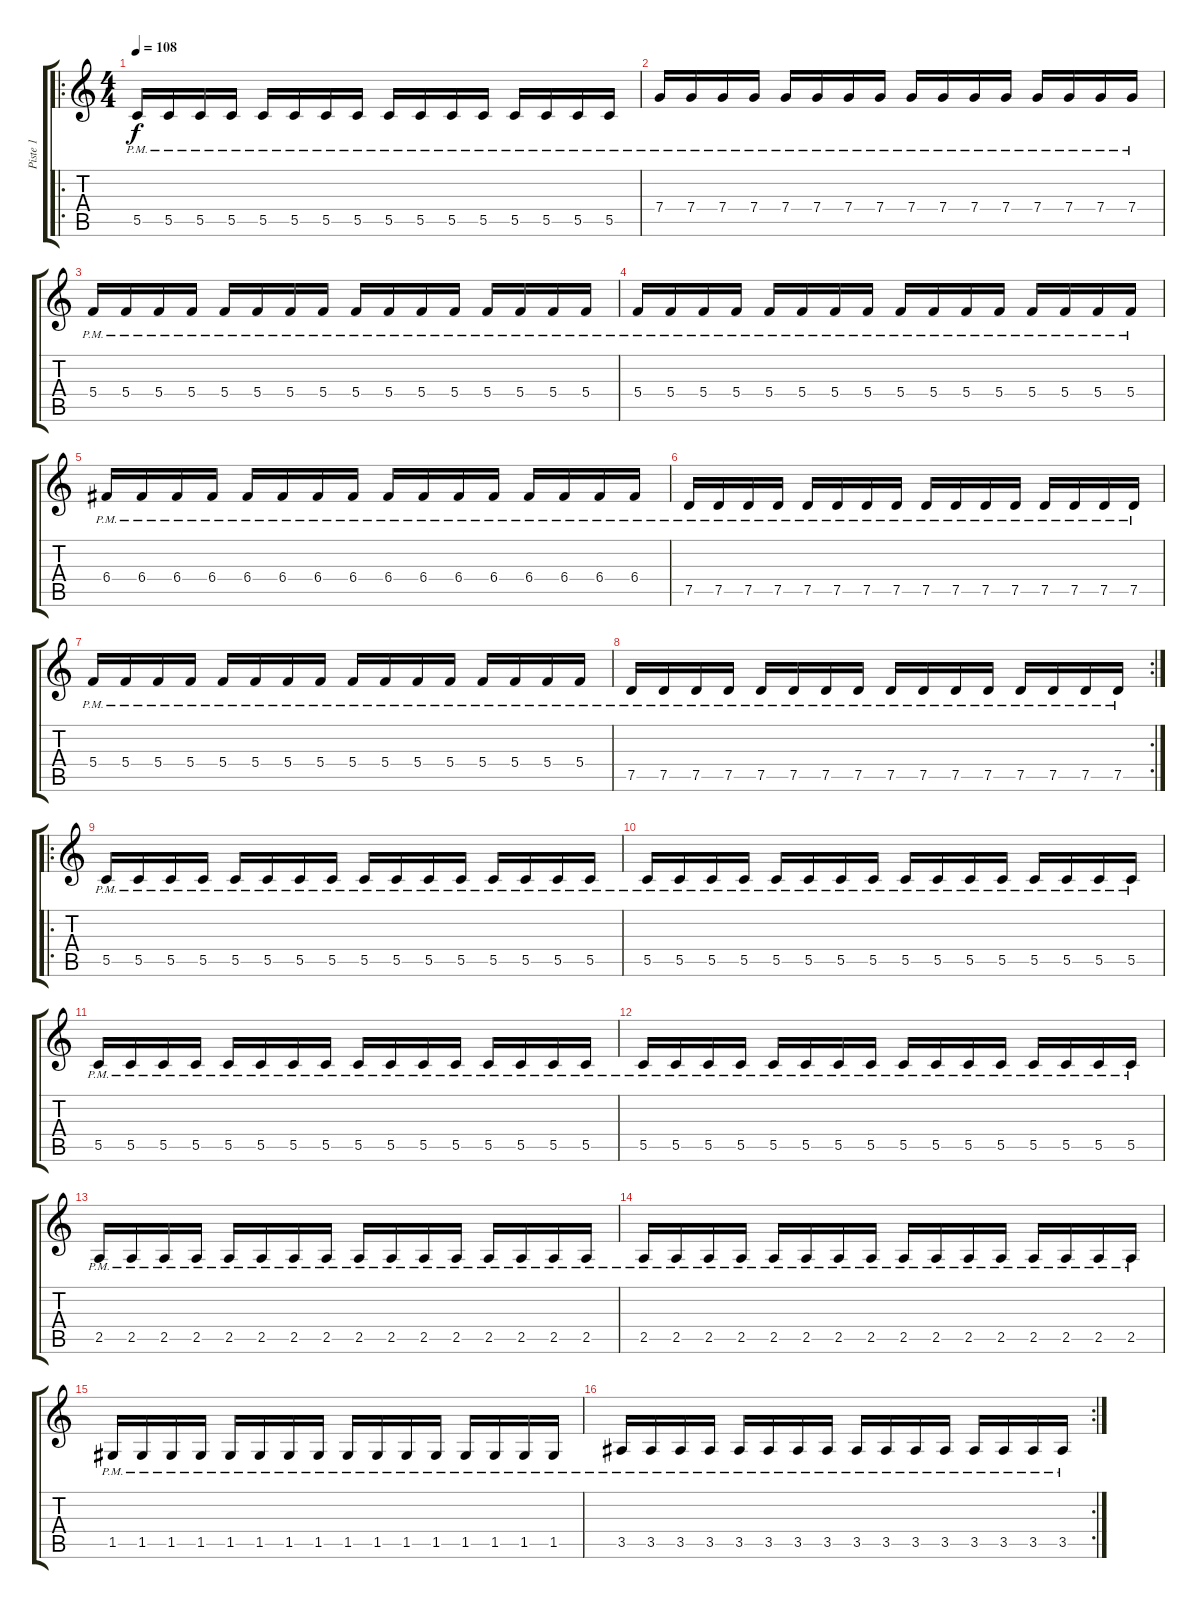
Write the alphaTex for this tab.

\track ("Piste 1" "Piste 1") {instrument electricguitarclean}
\staff {score tabs}
\tuning (D4 A3 F3 C3 G2 C2) {hide}
\ro
\ts (4 4)
\tempo 108
\clef g2
\ks c
5.5{pm}.16{dy f} 5.5{pm}.16 5.5{pm}.16 5.5{pm}.16 5.5{pm}.16 5.5{pm}.16 5.5{pm}.16 5.5{pm}.16 5.5{pm}.16 5.5{pm}.16 5.5{pm}.16 5.5{pm}.16 5.5{pm}.16 5.5{pm}.16 5.5{pm}.16 5.5{pm}.16 |
7.4{pm}.16 7.4{pm}.16 7.4{pm}.16 7.4{pm}.16 7.4{pm}.16 7.4{pm}.16 7.4{pm}.16 7.4{pm}.16 7.4{pm}.16 7.4{pm}.16 7.4{pm}.16 7.4{pm}.16 7.4{pm}.16 7.4{pm}.16 7.4{pm}.16 7.4{pm}.16 |
5.4{pm}.16 5.4{pm}.16 5.4{pm}.16 5.4{pm}.16 5.4{pm}.16 5.4{pm}.16 5.4{pm}.16 5.4{pm}.16 5.4{pm}.16 5.4{pm}.16 5.4{pm}.16 5.4{pm}.16 5.4{pm}.16 5.4{pm}.16 5.4{pm}.16 5.4{pm}.16 |
5.4{pm}.16 5.4{pm}.16 5.4{pm}.16 5.4{pm}.16 5.4{pm}.16 5.4{pm}.16 5.4{pm}.16 5.4{pm}.16 5.4{pm}.16 5.4{pm}.16 5.4{pm}.16 5.4{pm}.16 5.4{pm}.16 5.4{pm}.16 5.4{pm}.16 5.4{pm}.16 |
6.4{pm}.16 6.4{pm}.16 6.4{pm}.16 6.4{pm}.16 6.4{pm}.16 6.4{pm}.16 6.4{pm}.16 6.4{pm}.16 6.4{pm}.16 6.4{pm}.16 6.4{pm}.16 6.4{pm}.16 6.4{pm}.16 6.4{pm}.16 6.4{pm}.16 6.4{pm}.16 |
7.5{pm}.16 7.5{pm}.16 7.5{pm}.16 7.5{pm}.16 7.5{pm}.16 7.5{pm}.16 7.5{pm}.16 7.5{pm}.16 7.5{pm}.16 7.5{pm}.16 7.5{pm}.16 7.5{pm}.16 7.5{pm}.16 7.5{pm}.16 7.5{pm}.16 7.5{pm}.16 |
5.4{pm}.16 5.4{pm}.16 5.4{pm}.16 5.4{pm}.16 5.4{pm}.16 5.4{pm}.16 5.4{pm}.16 5.4{pm}.16 5.4{pm}.16 5.4{pm}.16 5.4{pm}.16 5.4{pm}.16 5.4{pm}.16 5.4{pm}.16 5.4{pm}.16 5.4{pm}.16 |
\rc 2
7.5{pm}.16 7.5{pm}.16 7.5{pm}.16 7.5{pm}.16 7.5{pm}.16 7.5{pm}.16 7.5{pm}.16 7.5{pm}.16 7.5{pm}.16 7.5{pm}.16 7.5{pm}.16 7.5{pm}.16 7.5{pm}.16 7.5{pm}.16 7.5{pm}.16 7.5{pm}.16 |
\ro
5.5{pm}.16 5.5{pm}.16 5.5{pm}.16 5.5{pm}.16 5.5{pm}.16 5.5{pm}.16 5.5{pm}.16 5.5{pm}.16 5.5{pm}.16 5.5{pm}.16 5.5{pm}.16 5.5{pm}.16 5.5{pm}.16 5.5{pm}.16 5.5{pm}.16 5.5{pm}.16 |
5.5{pm}.16 5.5{pm}.16 5.5{pm}.16 5.5{pm}.16 5.5{pm}.16 5.5{pm}.16 5.5{pm}.16 5.5{pm}.16 5.5{pm}.16 5.5{pm}.16 5.5{pm}.16 5.5{pm}.16 5.5{pm}.16 5.5{pm}.16 5.5{pm}.16 5.5{pm}.16 |
5.5{pm}.16 5.5{pm}.16 5.5{pm}.16 5.5{pm}.16 5.5{pm}.16 5.5{pm}.16 5.5{pm}.16 5.5{pm}.16 5.5{pm}.16 5.5{pm}.16 5.5{pm}.16 5.5{pm}.16 5.5{pm}.16 5.5{pm}.16 5.5{pm}.16 5.5{pm}.16 |
5.5{pm}.16 5.5{pm}.16 5.5{pm}.16 5.5{pm}.16 5.5{pm}.16 5.5{pm}.16 5.5{pm}.16 5.5{pm}.16 5.5{pm}.16 5.5{pm}.16 5.5{pm}.16 5.5{pm}.16 5.5{pm}.16 5.5{pm}.16 5.5{pm}.16 5.5{pm}.16 |
2.5{pm}.16 2.5{pm}.16 2.5{pm}.16 2.5{pm}.16 2.5{pm}.16 2.5{pm}.16 2.5{pm}.16 2.5{pm}.16 2.5{pm}.16 2.5{pm}.16 2.5{pm}.16 2.5{pm}.16 2.5{pm}.16 2.5{pm}.16 2.5{pm}.16 2.5{pm}.16 |
2.5{pm}.16 2.5{pm}.16 2.5{pm}.16 2.5{pm}.16 2.5{pm}.16 2.5{pm}.16 2.5{pm}.16 2.5{pm}.16 2.5{pm}.16 2.5{pm}.16 2.5{pm}.16 2.5{pm}.16 2.5{pm}.16 2.5{pm}.16 2.5{pm}.16 2.5{pm}.16 |
1.5{pm}.16 1.5{pm}.16 1.5{pm}.16 1.5{pm}.16 1.5{pm}.16 1.5{pm}.16 1.5{pm}.16 1.5{pm}.16 1.5{pm}.16 1.5{pm}.16 1.5{pm}.16 1.5{pm}.16 1.5{pm}.16 1.5{pm}.16 1.5{pm}.16 1.5{pm}.16 |
\rc 2
3.5{pm}.16 3.5{pm}.16 3.5{pm}.16 3.5{pm}.16 3.5{pm}.16 3.5{pm}.16 3.5{pm}.16 3.5{pm}.16 3.5{pm}.16 3.5{pm}.16 3.5{pm}.16 3.5{pm}.16 3.5{pm}.16 3.5{pm}.16 3.5{pm}.16 3.5{pm}.16
